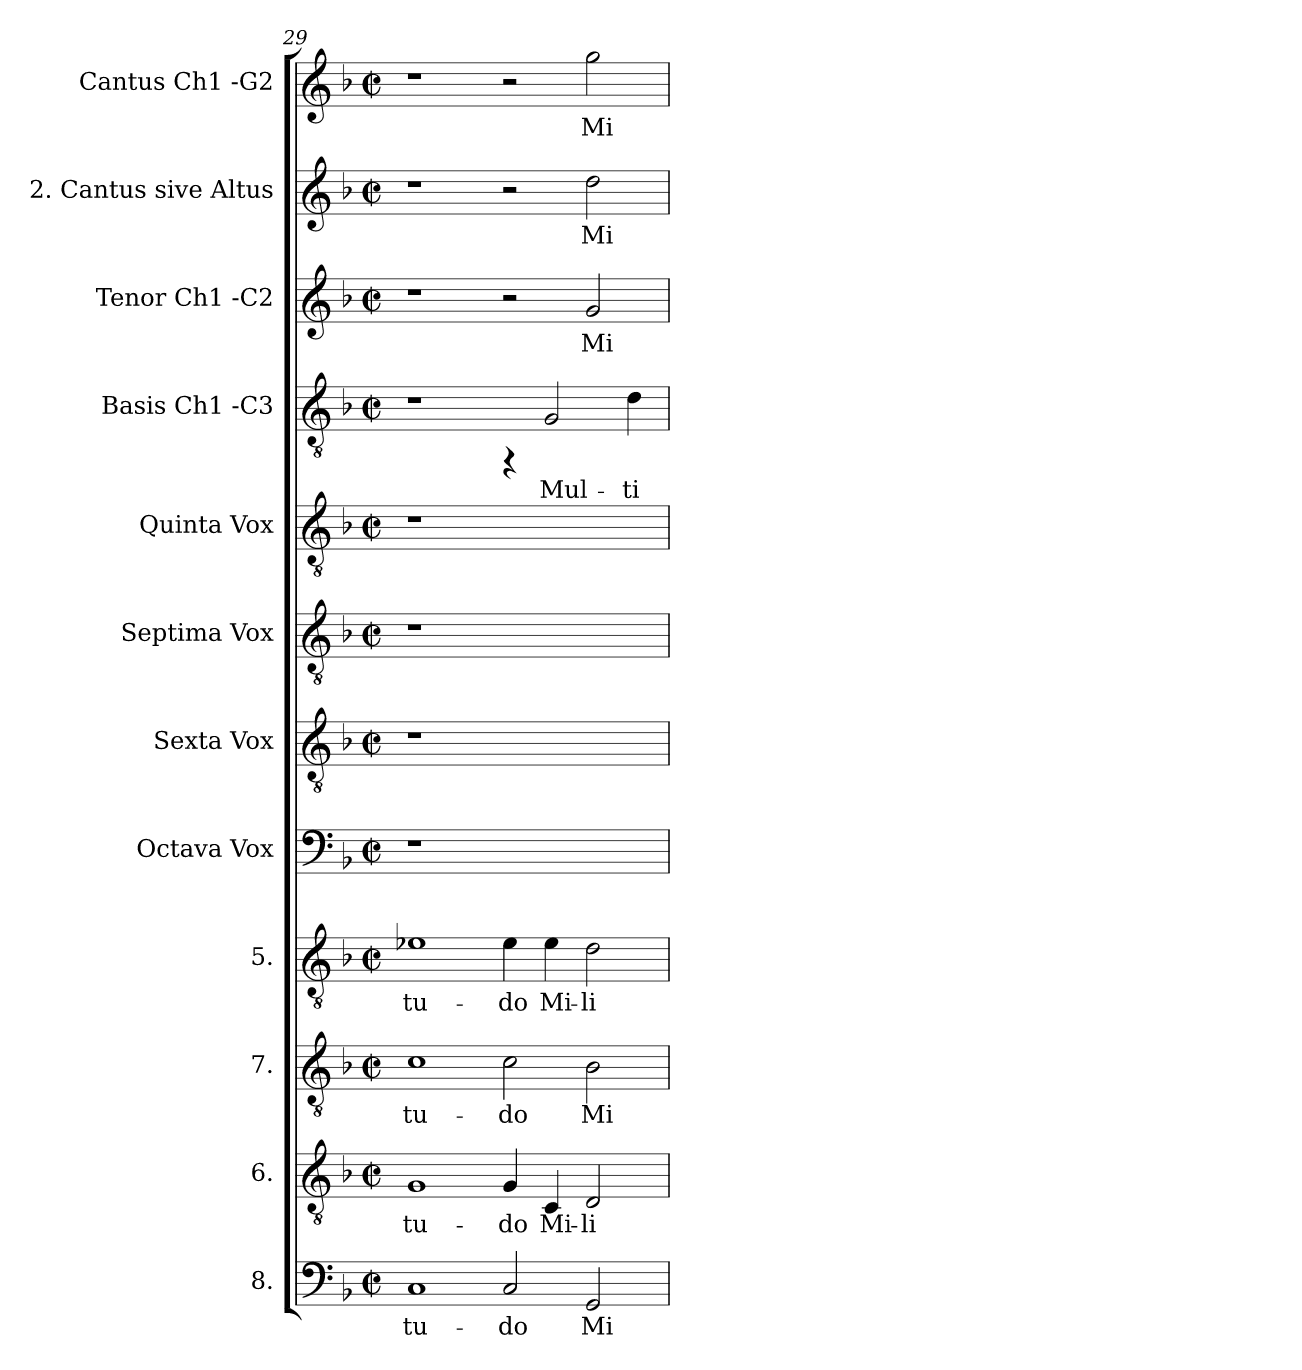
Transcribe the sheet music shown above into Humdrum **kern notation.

**kern	**text	**kern	**text	**kern	**text	**kern	**text	**kern	**kern	**kern	**kern	**kern	**text	**kern	**text	**kern	**text	**kern	**text
*part12	*part12	*part11	*part11	*part10	*part10	*part9	*part9	*part8	*part7	*part6	*part5	*part4	*part4	*part3	*part3	*part2	*part2	*part1	*part1
*staff12	*staff12	*staff11	*staff11	*staff10	*staff10	*staff9	*staff9	*staff8	*staff7	*staff6	*staff5	*staff4	*staff4	*staff3	*staff3	*staff2	*staff2	*staff1	*staff1
*I"8.	*	*I"6.	*	*I"7.	*	*I"5.	*	*I"Octava  Vox	*I"Sexta  Vox	*I"Septima  Vox	*I"Quinta  Vox	*I"Basis  Ch1 -C3	*	*I"Tenor  Ch1 -C2	*	*I"2. Cantus sive  Altus	*	*I"Cantus  Ch1 -G2	*
*	*	*	*	*	*	*	*	*	*	*	*	*I'B	*	*I'T	*	*I'A	*	*I'C	*
*clefF4	*	*clefGv2	*	*clefGv2	*	*clefGv2	*	*clefF4	*clefGv2	*clefGv2	*clefGv2	*clefGv2	*	*clefG2	*	*clefG2	*	*clefG2	*
*k[b-]	*	*k[b-]	*	*k[b-]	*	*k[b-]	*	*k[b-]	*k[b-]	*k[b-]	*k[b-]	*k[b-]	*	*k[b-]	*	*k[b-]	*	*k[b-]	*
*F:	*	*F:	*	*F:	*	*F:	*	*F:	*F:	*F:	*F:	*F:	*	*F:	*	*F:	*	*F:	*
*M2/2	*	*M2/2	*	*M2/2	*	*M2/2	*	*M2/2	*M2/2	*M2/2	*M2/2	*M2/2	*	*M2/2	*	*M2/2	*	*M2/2	*
*met(c|)	*	*met(c|)	*	*met(c|)	*	*met(c|)	*	*met(c|)	*met(c|)	*met(c|)	*met(c|)	*met(c|)	*	*met(c|)	*	*met(c|)	*	*met(c|)	*
=29	=29	=29	=29	=29	=29	=29	=29	=29	=29	=29	=29	=29	=29	=29	=29	=29	=29	=29	=29
!	!LO:LY:b:cj	!	!LO:LY:b:cj	!	!LO:LY:b:cj	!	!LO:LY:b:cj	!	!	!	!	!	!	!	!	!	!	!	!
1C	-tu-	1G	-tu-	1c	-tu-	1e-X	-tu-	1r	1r	1r	1r	1r	.	1r	.	1r	.	1r	.
!	!LO:LY:b:cj	!	!LO:LY:b:cj	!	!LO:LY:b:cj	!	!LO:LY:b:cj	!	!	!	!	!	!	!	!	!	!	!	!
2C/	-do	4G/	-do	2c\	-do	4e-\	-do	1ryy	1ryy	1ryy	1ryy	4rFF	.	2r	.	2r	.	2r	.
!	!	!	!LO:LY:b:cj	!	!	!	!LO:LY:b:cj	!	!	!	!	!	!LO:LY:b:cj	!	!	!	!	!	!
.	.	4C/	Mi-	.	.	4e-\	Mi-	.	.	.	.	2G/	Mul-	.	.	.	.	.	.
!	!LO:LY:b:cj	!	!LO:LY:b:cj	!	!LO:LY:b:cj	!	!LO:LY:b:cj	!	!	!	!	!	!	!	!LO:LY:b:cj	!	!LO:LY:b:cj	!	!LO:LY:b:cj
2GG/	Mi-	2D/	-li-	2B-\	Mi-	2d\	-li-	.	.	.	.	.	.	2g/	Mi-	2dd\	Mi-	2gg\	Mi-
!	!	!	!	!	!	!	!	!	!	!	!	!	!LO:LY:b:cj	!	!	!	!	!	!
.	.	.	.	.	.	.	.	.	.	.	.	4d\	-ti-	.	.	.	.	.	.
=	=	=	=	=	=	=	=	=	=	=	=	=	=	=	=	=	=	=	=
*-	*-	*-	*-	*-	*-	*-	*-	*-	*-	*-	*-	*-	*-	*-	*-	*-	*-	*-	*-
